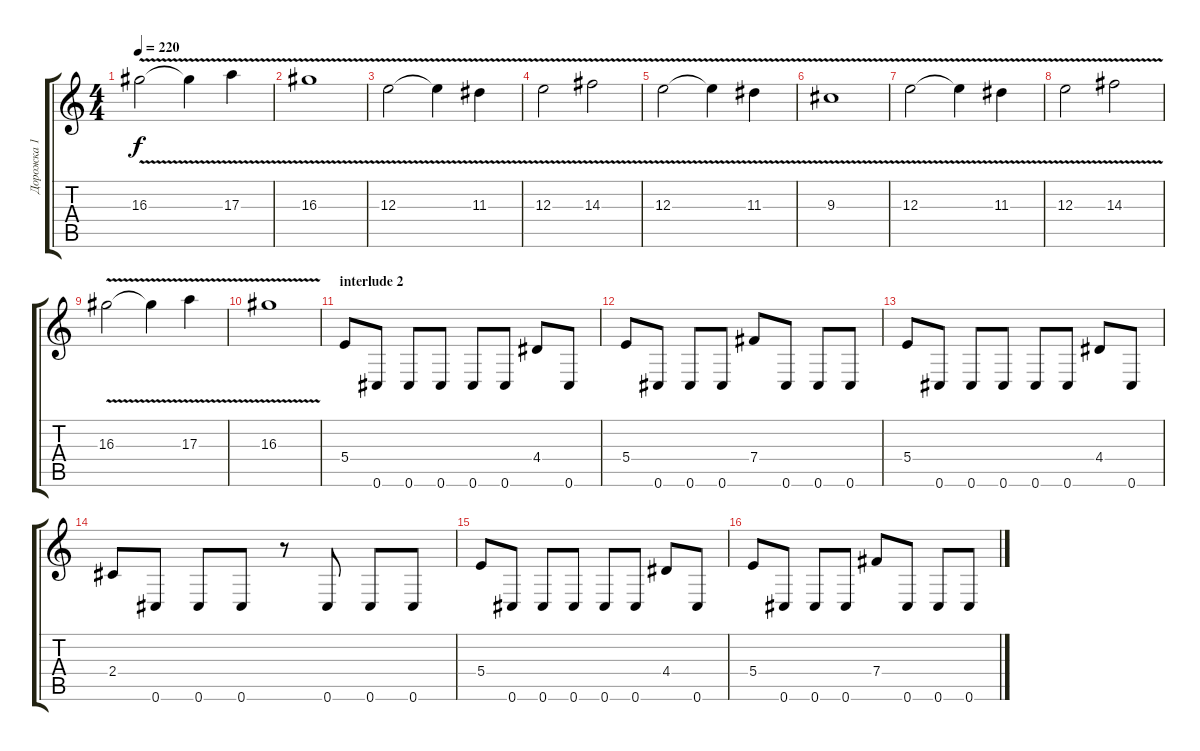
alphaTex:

\track ("Дорожка 1" "Дорожка 1") {instrument distortionguitar}
\staff {score tabs}
\tuning (Db4 Ab3 E3 B2 Gb2 Db2) {hide}
\ts (4 4)
\tempo 220
\clef g2
\ks c
16.3{v}.2{dy f} 16.3{t}.4 17.3{v}.4 |
16.3{v}.1 |
12.3{v}.2 12.3{t}.4 11.3{v}.4 |
12.3{v}.2 14.3{v}.2 |
12.3{v}.2 12.3{t}.4 11.3{v}.4 |
9.3{v}.1 |
12.3{v}.2 12.3{t}.4 11.3{v}.4 |
12.3{v}.2 14.3{v}.2 |
16.3{v}.2 16.3{t}.4 17.3{v}.4 |
16.3{v}.1 |
\section ("" "interlude 2")
5.4.8 0.6.8 0.6.8 0.6.8 0.6.8 0.6.8 4.4.8 0.6.8 |
5.4.8 0.6.8 0.6.8 0.6.8 7.4.8 0.6.8 0.6.8 0.6.8 |
5.4.8 0.6.8 0.6.8 0.6.8 0.6.8 0.6.8 4.4.8 0.6.8 |
2.4.8 0.6.8 0.6.8 0.6.8 r.8 0.6.8 0.6.8 0.6.8 |
5.4.8 0.6.8 0.6.8 0.6.8 0.6.8 0.6.8 4.4.8 0.6.8 |
5.4.8 0.6.8 0.6.8 0.6.8 7.4.8 0.6.8 0.6.8 0.6.8
